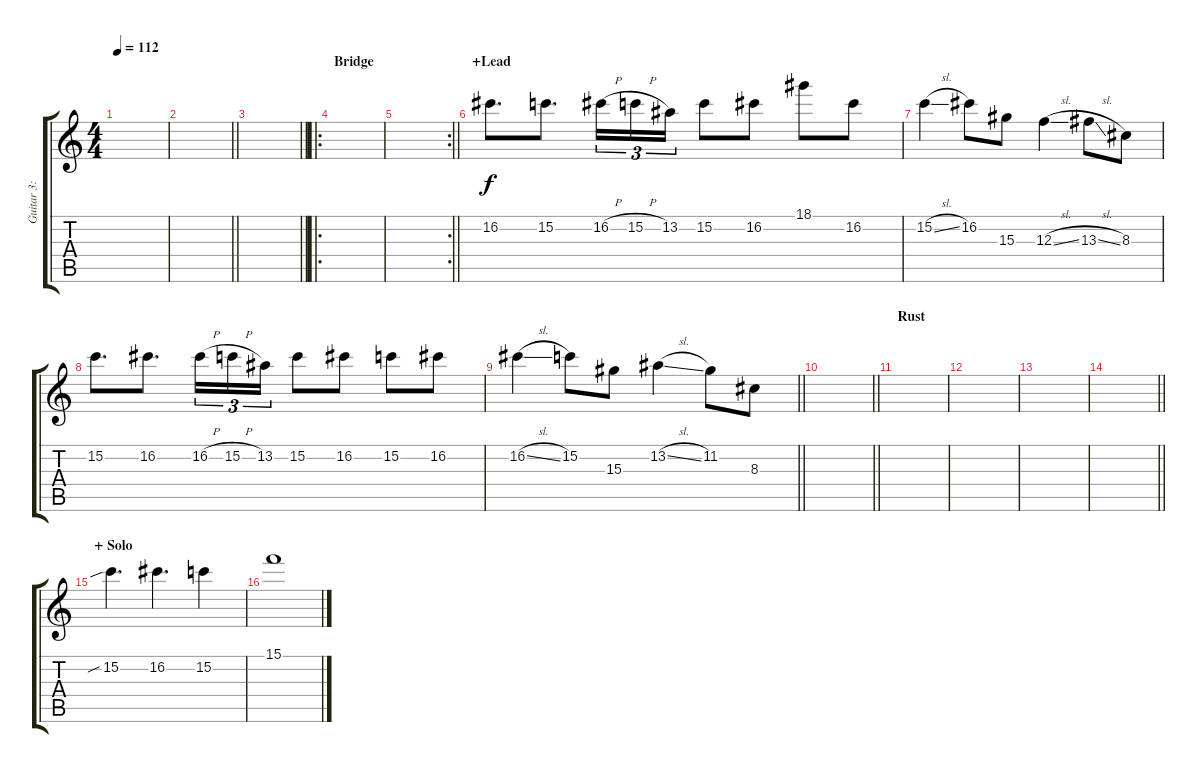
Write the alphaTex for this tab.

\track ("Guitar 3: Solo" "Guitar 3: ") {instrument overdrivenguitar}
\staff {score tabs}
\tuning (D4 A3 F3 C3 G2 C2) {hide}
\ts (4 4)
\tempo 112
\clef g2
\ks c
|
\barLineRight lightlight
|
\section ("" "")
\barLineRight lightlight
|
\ro
\section ("" "Bridge")
|
\rc 2
\barLineRight lightlight
|
\section ("" "+Lead")
16.2.8{d} 15.2.8{d} 16.2{h}.16{tu (3 2)} 15.2{h}.16{tu (3 2)} 13.2.16{tu (3 2)} 15.2.8 16.2.8 18.1.8 16.2.8 |
15.2{sl}.4 16.2.8 15.3.8 12.3{sl}.4 13.3{sl}.8 8.3.8 |
15.2.8{d} 16.2.8{d} 16.2{h}.16{tu (3 2)} 15.2{h}.16{tu (3 2)} 13.2.16{tu (3 2)} 15.2.8 16.2.8 15.2.8 16.2.8 |
\barLineRight lightlight
16.2{sl}.4 15.2.8 15.3.8 13.2{sl}.4 11.2.8 8.3.8 |
\section ("" "")
\barLineRight lightlight
|
\section ("" "Rust")
|
|
|
\barLineRight lightlight
|
\section ("" "+ Solo")
15.2{sib}.4{d volume 16} 16.2.4{d} 15.2.4 |
15.1.1
